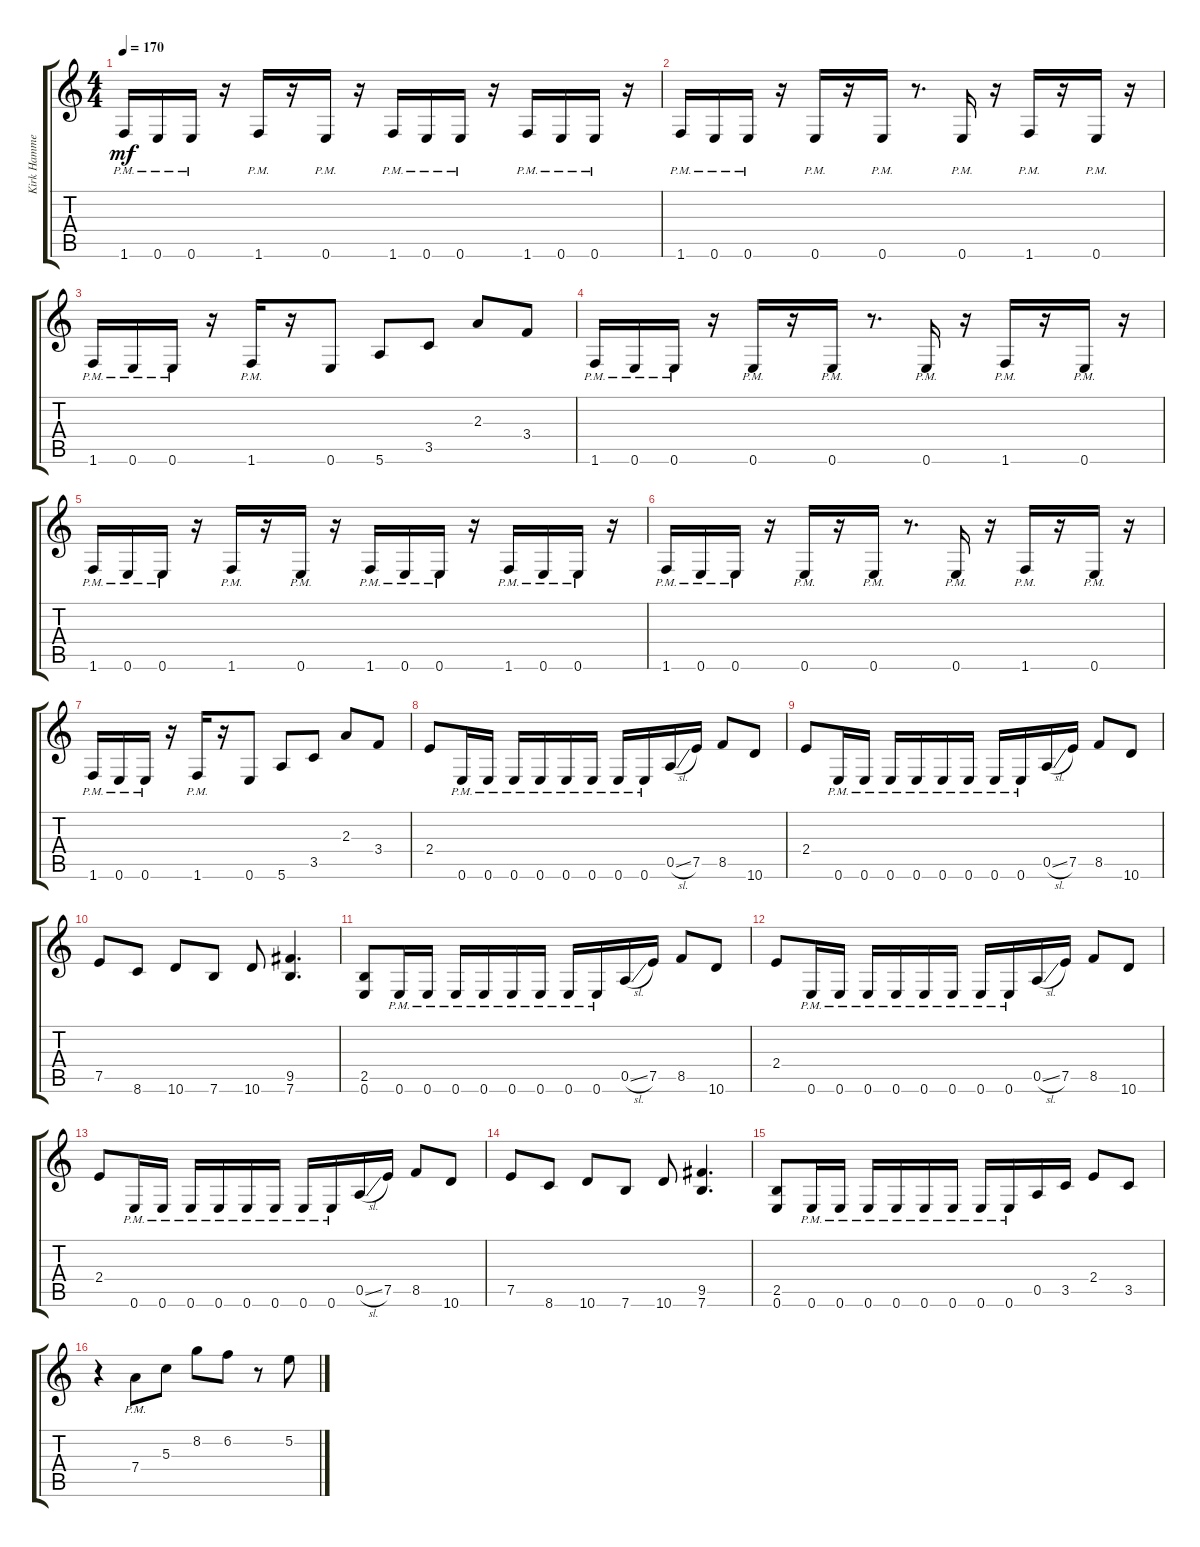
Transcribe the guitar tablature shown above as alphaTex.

\track ("Kirk Hammett" "Kirk Hamme") {instrument distortionguitar}
\staff {score tabs}
\tuning (E4 B3 G3 D3 A2 E2) {hide}
\ts (4 4)
\tempo 170
\clef g2
\ks c
1.6{pm}.16{dy mf} 0.6{pm}.16 0.6{pm}.16 r.16 1.6{pm}.16 r.16 0.6{pm}.16 r.16 1.6{pm}.16 0.6{pm}.16 0.6{pm}.16 r.16 1.6{pm}.16 0.6{pm}.16 0.6{pm}.16 r.16 |
1.6{pm}.16 0.6{pm}.16 0.6{pm}.16 r.16 0.6{pm}.16 r.16 0.6{pm}.16 r.8{d} 0.6{pm}.16 r.16 1.6{pm}.16 r.16 0.6{pm}.16 r.16 |
1.6{pm}.16 0.6{pm}.16 0.6{pm}.16 r.16 1.6{pm}.16 r.16 0.6.8 5.6.8 3.5.8 2.3.8 3.4.8 |
1.6{pm}.16 0.6{pm}.16 0.6{pm}.16 r.16 0.6{pm}.16 r.16 0.6{pm}.16 r.8{d} 0.6{pm}.16 r.16 1.6{pm}.16 r.16 0.6{pm}.16 r.16 |
1.6{pm}.16 0.6{pm}.16 0.6{pm}.16 r.16 1.6{pm}.16 r.16 0.6{pm}.16 r.16 1.6{pm}.16 0.6{pm}.16 0.6{pm}.16 r.16 1.6{pm}.16 0.6{pm}.16 0.6{pm}.16 r.16 |
1.6{pm}.16 0.6{pm}.16 0.6{pm}.16 r.16 0.6{pm}.16 r.16 0.6{pm}.16 r.8{d} 0.6{pm}.16 r.16 1.6{pm}.16 r.16 0.6{pm}.16 r.16 |
1.6{pm}.16 0.6{pm}.16 0.6{pm}.16 r.16 1.6{pm}.16 r.16 0.6.8 5.6.8 3.5.8 2.3.8 3.4.8 |
2.4.8 0.6{pm}.16 0.6{pm}.16 0.6{pm}.16 0.6{pm}.16 0.6{pm}.16 0.6{pm}.16 0.6{pm}.16 0.6{pm}.16 0.5{sl}.16 7.5.16 8.5.8 10.6.8 |
2.4.8 0.6{pm}.16 0.6{pm}.16 0.6{pm}.16 0.6{pm}.16 0.6{pm}.16 0.6{pm}.16 0.6{pm}.16 0.6{pm}.16 0.5{sl}.16 7.5.16 8.5.8 10.6.8 |
7.5.8 8.6.8 10.6.8 7.6.8 10.6.8 (9.5 7.6).4{d} |
(2.5 0.6).8 0.6{pm}.16 0.6{pm}.16 0.6{pm}.16 0.6{pm}.16 0.6{pm}.16 0.6{pm}.16 0.6{pm}.16 0.6{pm}.16 0.5{sl}.16 7.5.16 8.5.8 10.6.8 |
2.4.8 0.6{pm}.16 0.6{pm}.16 0.6{pm}.16 0.6{pm}.16 0.6{pm}.16 0.6{pm}.16 0.6{pm}.16 0.6{pm}.16 0.5{sl}.16 7.5.16 8.5.8 10.6.8 |
2.4.8 0.6{pm}.16 0.6{pm}.16 0.6{pm}.16 0.6{pm}.16 0.6{pm}.16 0.6{pm}.16 0.6{pm}.16 0.6{pm}.16 0.5{sl}.16 7.5.16 8.5.8 10.6.8 |
7.5.8 8.6.8 10.6.8 7.6.8 10.6.8 (9.5 7.6).4{d} |
(2.5 0.6).8 0.6{pm}.16 0.6{pm}.16 0.6{pm}.16 0.6{pm}.16 0.6{pm}.16 0.6{pm}.16 0.6{pm}.16 0.6{pm}.16 0.5.16 3.5.16 2.4.8 3.5.8 |
r.4 7.4{pm}.8 5.3.8 8.2.8 6.2.8 r.8 5.2.8
